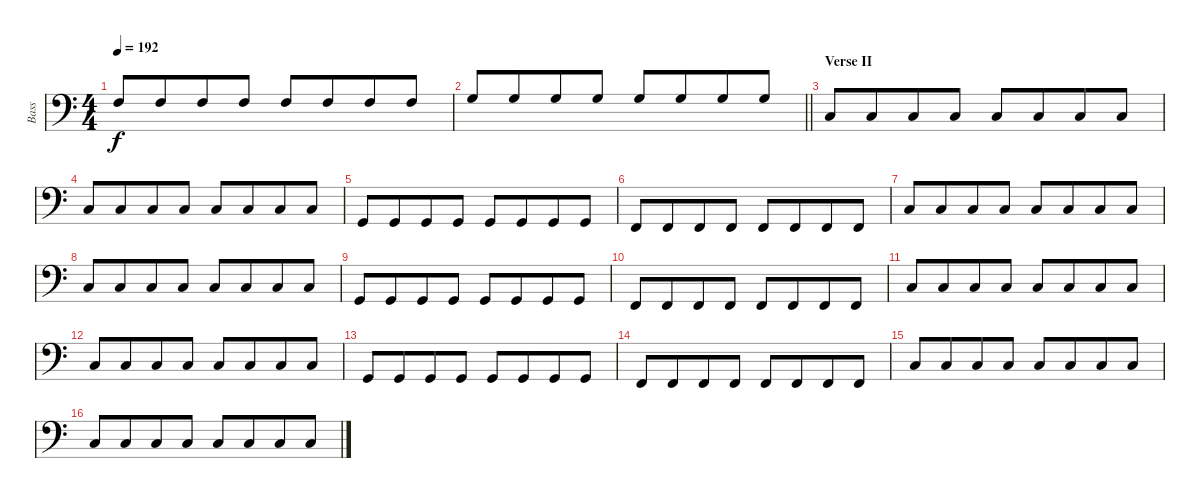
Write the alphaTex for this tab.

\track ("Bass" "Bass") {instrument electricbasspick}
\staff {score}
\tuning (G2 D2 A1 E1) {hide}
\ts (4 4)
\tempo 192
\clef f4
\ks c
8.3.8{dy f beam Up} 8.3.8{beam Up beam merge} 8.3.8{beam Up} 8.3.8{beam Up} 8.3.8{beam Up} 8.3.8{beam Up beam merge} 8.3.8{beam Up} 8.3.8{beam Up} |
\barLineRight lightlight
10.3.8{beam Up} 10.3.8{beam Up beam merge} 10.3.8{beam Up} 10.3.8{beam Up} 10.3.8{beam Up} 10.3.8{beam Up beam merge} 10.3.8{beam Up} 10.3.8{beam Up} |
\section ("" "Verse II")
3.3.8 3.3.8{beam merge} 3.3.8 3.3.8 3.3.8 3.3.8{beam merge} 3.3.8 3.3.8 |
3.3.8 3.3.8{beam merge} 3.3.8 3.3.8 3.3.8 3.3.8{beam merge} 3.3.8 3.3.8 |
3.4.8 3.4.8{beam merge} 3.4.8 3.4.8 3.4.8 3.4.8{beam merge} 3.4.8 3.4.8 |
1.4.8 1.4.8{beam merge} 1.4.8 1.4.8 1.4.8 1.4.8{beam merge} 1.4.8 1.4.8 |
3.3.8 3.3.8{beam merge} 3.3.8 3.3.8 3.3.8 3.3.8{beam merge} 3.3.8 3.3.8 |
3.3.8 3.3.8{beam merge} 3.3.8 3.3.8 3.3.8 3.3.8{beam merge} 3.3.8 3.3.8 |
3.4.8 3.4.8{beam merge} 3.4.8 3.4.8 3.4.8 3.4.8{beam merge} 3.4.8 3.4.8 |
1.4.8 1.4.8{beam merge} 1.4.8 1.4.8 1.4.8 1.4.8{beam merge} 1.4.8 1.4.8 |
3.3.8 3.3.8{beam merge} 3.3.8 3.3.8 3.3.8 3.3.8{beam merge} 3.3.8 3.3.8 |
3.3.8 3.3.8{beam merge} 3.3.8 3.3.8 3.3.8 3.3.8{beam merge} 3.3.8 3.3.8 |
3.4.8 3.4.8{beam merge} 3.4.8 3.4.8 3.4.8 3.4.8{beam merge} 3.4.8 3.4.8 |
1.4.8 1.4.8{beam merge} 1.4.8 1.4.8 1.4.8 1.4.8{beam merge} 1.4.8 1.4.8 |
3.3.8 3.3.8{beam merge} 3.3.8 3.3.8 3.3.8 3.3.8{beam merge} 3.3.8 3.3.8 |
3.3.8 3.3.8{beam merge} 3.3.8 3.3.8 3.3.8 3.3.8{beam merge} 3.3.8 3.3.8
